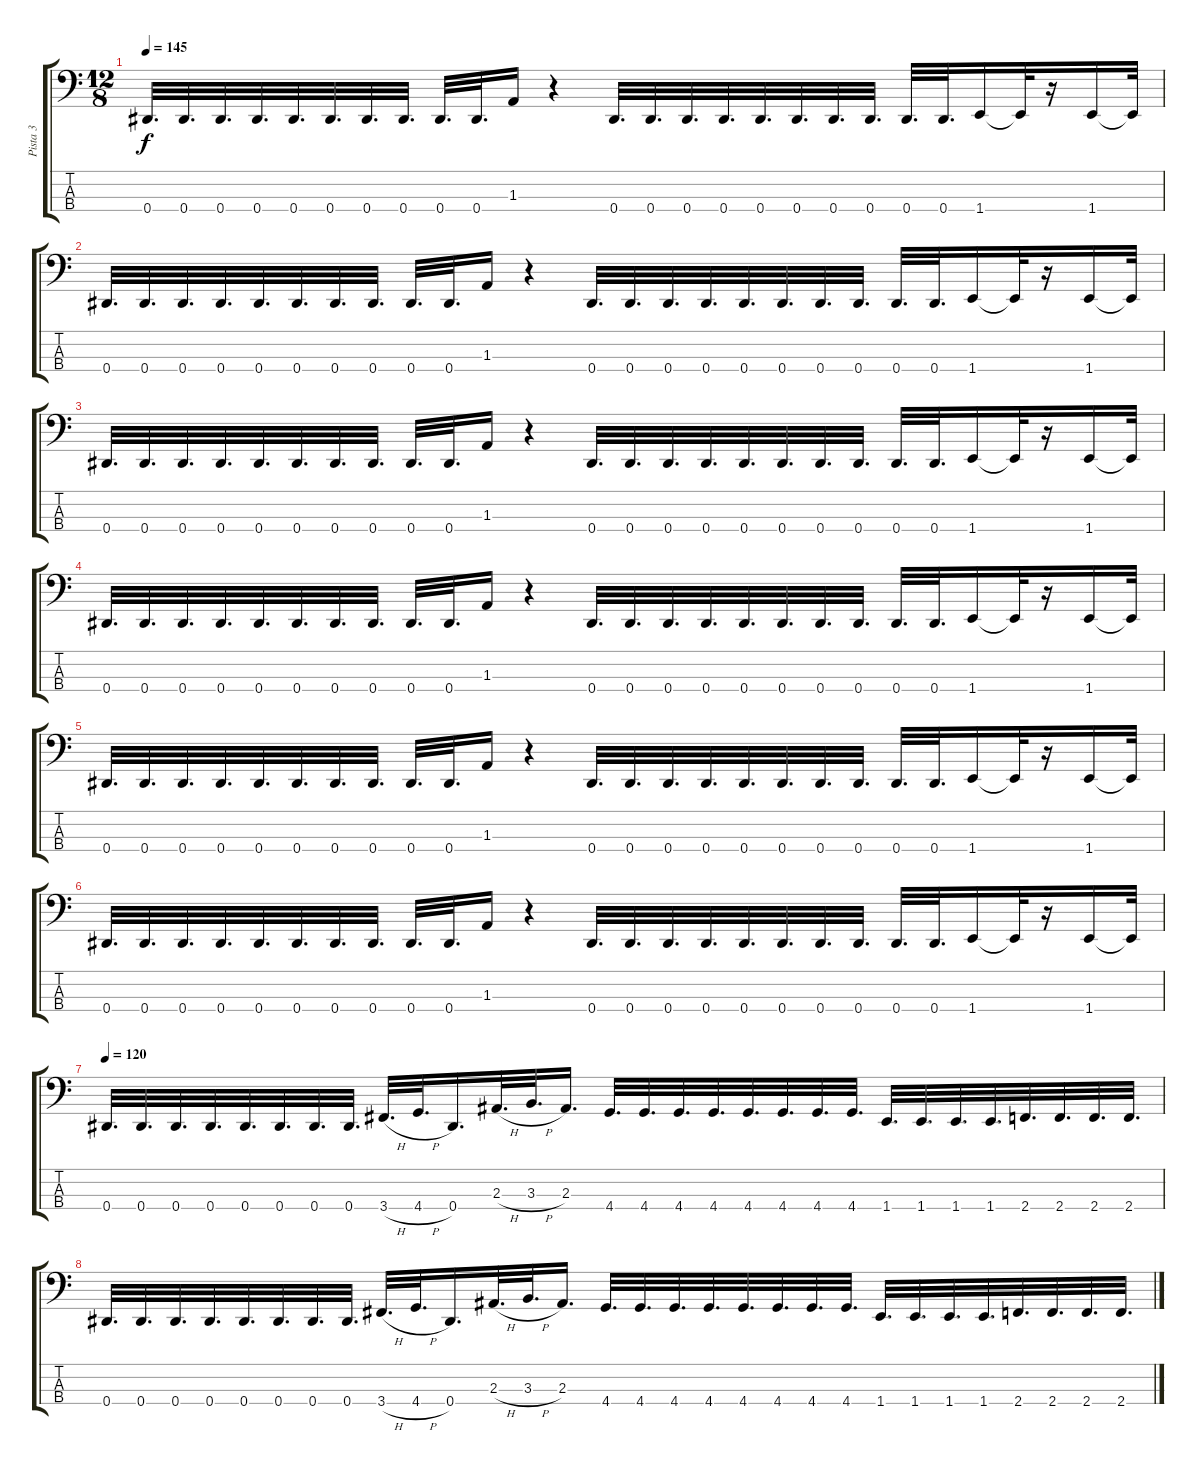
\track ("Pista 3" "Pista 3") {instrument electricbassfinger}
\staff {score tabs}
\tuning (Gb2 Db2 Ab1 Eb1) {hide}
\ts (12 8)
\tempo 145
\clef f4
\ks c
0.4.32{d dy f} 0.4.32{d} 0.4.32{d} 0.4.32{d} 0.4.32{d} 0.4.32{d} 0.4.32{d} 0.4.32{d} 0.4.32{d} 0.4.32{d} 1.3.16 r.4 0.4.32{d} 0.4.32{d} 0.4.32{d} 0.4.32{d} 0.4.32{d} 0.4.32{d} 0.4.32{d} 0.4.32{d} 0.4.32{d} 0.4.32{d} 1.4.16 1.4{t}.32 r.16 1.4.16 1.4{t}.32 |
0.4.32{d} 0.4.32{d} 0.4.32{d} 0.4.32{d} 0.4.32{d} 0.4.32{d} 0.4.32{d} 0.4.32{d} 0.4.32{d} 0.4.32{d} 1.3.16 r.4 0.4.32{d} 0.4.32{d} 0.4.32{d} 0.4.32{d} 0.4.32{d} 0.4.32{d} 0.4.32{d} 0.4.32{d} 0.4.32{d} 0.4.32{d} 1.4.16 1.4{t}.32 r.16 1.4.16 1.4{t}.32 |
0.4.32{d} 0.4.32{d} 0.4.32{d} 0.4.32{d} 0.4.32{d} 0.4.32{d} 0.4.32{d} 0.4.32{d} 0.4.32{d} 0.4.32{d} 1.3.16 r.4 0.4.32{d} 0.4.32{d} 0.4.32{d} 0.4.32{d} 0.4.32{d} 0.4.32{d} 0.4.32{d} 0.4.32{d} 0.4.32{d} 0.4.32{d} 1.4.16 1.4{t}.32 r.16 1.4.16 1.4{t}.32 |
0.4.32{d} 0.4.32{d} 0.4.32{d} 0.4.32{d} 0.4.32{d} 0.4.32{d} 0.4.32{d} 0.4.32{d} 0.4.32{d} 0.4.32{d} 1.3.16 r.4 0.4.32{d} 0.4.32{d} 0.4.32{d} 0.4.32{d} 0.4.32{d} 0.4.32{d} 0.4.32{d} 0.4.32{d} 0.4.32{d} 0.4.32{d} 1.4.16 1.4{t}.32 r.16 1.4.16 1.4{t}.32 |
0.4.32{d} 0.4.32{d} 0.4.32{d} 0.4.32{d} 0.4.32{d} 0.4.32{d} 0.4.32{d} 0.4.32{d} 0.4.32{d} 0.4.32{d} 1.3.16 r.4 0.4.32{d} 0.4.32{d} 0.4.32{d} 0.4.32{d} 0.4.32{d} 0.4.32{d} 0.4.32{d} 0.4.32{d} 0.4.32{d} 0.4.32{d} 1.4.16 1.4{t}.32 r.16 1.4.16 1.4{t}.32 |
0.4.32{d} 0.4.32{d} 0.4.32{d} 0.4.32{d} 0.4.32{d} 0.4.32{d} 0.4.32{d} 0.4.32{d} 0.4.32{d} 0.4.32{d} 1.3.16 r.4 0.4.32{d} 0.4.32{d} 0.4.32{d} 0.4.32{d} 0.4.32{d} 0.4.32{d} 0.4.32{d} 0.4.32{d} 0.4.32{d} 0.4.32{d} 1.4.16 1.4{t}.32 r.16 1.4.16 1.4{t}.32 |
\tempo 120
0.4.32{d} 0.4.32{d} 0.4.32{d} 0.4.32{d} 0.4.32{d} 0.4.32{d} 0.4.32{d} 0.4.32{d} 3.4{h}.32{d} 4.4{h}.32{d} 0.4.16{d} 2.3{h}.32{d} 3.3{h}.32{d} 2.3.16{d} 4.4.32{d} 4.4.32{d} 4.4.32{d} 4.4.32{d} 4.4.32{d} 4.4.32{d} 4.4.32{d} 4.4.32{d} 1.4.32{d} 1.4.32{d} 1.4.32{d} 1.4.32{d} 2.4.32{d} 2.4.32{d} 2.4.32{d} 2.4.32{d} |
0.4.32{d} 0.4.32{d} 0.4.32{d} 0.4.32{d} 0.4.32{d} 0.4.32{d} 0.4.32{d} 0.4.32{d} 3.4{h}.32{d} 4.4{h}.32{d} 0.4.16{d} 2.3{h}.32{d} 3.3{h}.32{d} 2.3.16{d} 4.4.32{d} 4.4.32{d} 4.4.32{d} 4.4.32{d} 4.4.32{d} 4.4.32{d} 4.4.32{d} 4.4.32{d} 1.4.32{d} 1.4.32{d} 1.4.32{d} 1.4.32{d} 2.4.32{d} 2.4.32{d} 2.4.32{d} 2.4.32{d}
